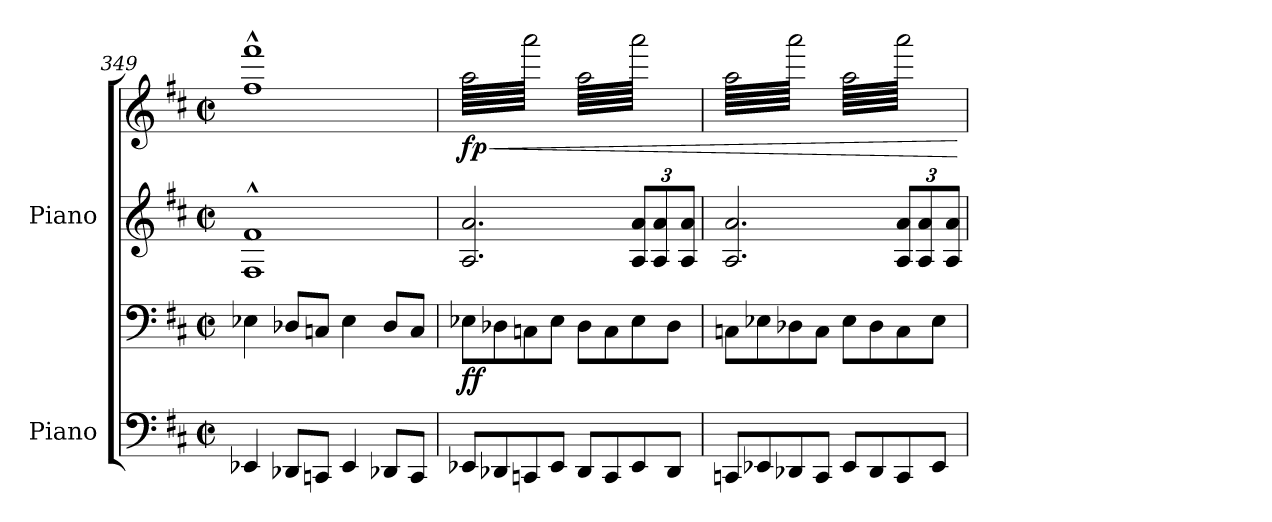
**kern	**kern	**dynam	**kern	**kern	**dynam
*part2	*part2	*part2	*part1	*part1	*part1
*staff4	*staff3	*staff3/4	*staff2	*staff1	*staff1/2
*I"Piano	*	*	*I"Piano	*	*
*I'Pno.	*	*	*I'Pno.	*	*
*clefF4	*clefF4	*	*clefG2	*clefG2	*
*k[f#c#]	*k[f#c#]	*	*k[f#c#]	*k[f#c#]	*
*M2/2	*M2/2	*	*M2/2	*M2/2	*
*met(c|)	*met(c|)	*	*met(c|)	*met(c|)	*
=349	=349	=349	=349	=349	=349
4EE-X/	4E-X\	.	1F#^^ 1f#^^	1ff#^^ 1fff#^^	.
8DD-X/L	8D-X/L	.	.	.	.
8CCn/J	8Cn/J	.	.	.	.
4EE-/	4E-\	.	.	.	.
8DD-X/L	8D-/L	.	.	.	.
8CC/J	8C/J	.	.	.	.
=350	=350	=350	=350	=350	=350
!	!	!LO:DY:b	!	!	!LO:HP:b
!	!	!	!	!	!LO:DY:n=1:b
*	*	*	*	*tremolo	*
8EE-X/L	8E-X\L	ff	2.A/ 2.a/	64aa\LLLL	< fp
.	.	.	.	64aaa\	.
.	.	.	.	64aa\	.
.	.	.	.	64aaa\	.
.	.	.	.	64aa\	.
.	.	.	.	64aaa\	.
.	.	.	.	64aa\	.
.	.	.	.	64aaa\	.
8DD-X/	8D-X\	.	.	64aa\	.
.	.	.	.	64aaa\	.
.	.	.	.	64aa\	.
.	.	.	.	64aaa\	.
.	.	.	.	64aa\	.
.	.	.	.	64aaa\	.
.	.	.	.	64aa\	.
.	.	.	.	64aaa\	.
8CCn/	8Cn\	.	.	64aa\	.
.	.	.	.	64aaa\	.
.	.	.	.	64aa\	.
.	.	.	.	64aaa\	.
.	.	.	.	64aa\	.
.	.	.	.	64aaa\	.
.	.	.	.	64aa\	.
.	.	.	.	64aaa\	.
8EE-/J	8E-\J	.	.	64aa\	.
.	.	.	.	64aaa\	.
.	.	.	.	64aa\	.
.	.	.	.	64aaa\	.
.	.	.	.	64aa\	.
.	.	.	.	64aaa\	.
.	.	.	.	64aa\	.
.	.	.	.	64aaa\JJJJ	.
8DD-/L	8D-\L	.	.	64aa\LLLL	.
.	.	.	.	64aaa\	.
.	.	.	.	64aa\	.
.	.	.	.	64aaa\	.
.	.	.	.	64aa\	.
.	.	.	.	64aaa\	.
.	.	.	.	64aa\	.
.	.	.	.	64aaa\	.
8CC/	8C\	.	.	64aa\	.
.	.	.	.	64aaa\	.
.	.	.	.	64aa\	.
.	.	.	.	64aaa\	.
.	.	.	.	64aa\	.
.	.	.	.	64aaa\	.
.	.	.	.	64aa\	.
.	.	.	.	64aaa\	.
*	*	*	*Xbrackettup	*	*
8EE-/	8E-\	.	12A/ 12a/L	64aa\	.
.	.	.	.	64aaa\	.
.	.	.	.	64aa\	.
.	.	.	.	64aaa\	.
.	.	.	.	64aa\	.
.	.	.	.	64aaa\	.
.	.	.	12A/ 12a/	.	.
.	.	.	.	64aa\	.
.	.	.	.	64aaa\	.
8DD-/J	8D-\J	.	.	64aa\	.
.	.	.	.	64aaa\	.
.	.	.	.	64aa\	.
.	.	.	12A/ 12a/J	.	.
.	.	.	.	64aaa\	.
.	.	.	.	64aa\	.
.	.	.	.	64aaa\	.
.	.	.	.	64aa\	.
.	.	.	.	64aaa\JJJJ	.
!!LO:LB:g=z
=351	=351	=351	=351	=351	=351
8CCn/L	8Cn\L	.	2.A/ 2.a/	64aa\LLLL	.
.	.	.	.	64aaa\	.
.	.	.	.	64aa\	.
.	.	.	.	64aaa\	.
.	.	.	.	64aa\	.
.	.	.	.	64aaa\	.
.	.	.	.	64aa\	.
.	.	.	.	64aaa\	.
8EE-X/	8E-X\	.	.	64aa\	.
.	.	.	.	64aaa\	.
.	.	.	.	64aa\	.
.	.	.	.	64aaa\	.
.	.	.	.	64aa\	.
.	.	.	.	64aaa\	.
.	.	.	.	64aa\	.
.	.	.	.	64aaa\	.
8DD-X/	8D-X\	.	.	64aa\	.
.	.	.	.	64aaa\	.
.	.	.	.	64aa\	.
.	.	.	.	64aaa\	.
.	.	.	.	64aa\	.
.	.	.	.	64aaa\	.
.	.	.	.	64aa\	.
.	.	.	.	64aaa\	.
8CC/J	8C\J	.	.	64aa\	.
.	.	.	.	64aaa\	.
.	.	.	.	64aa\	.
.	.	.	.	64aaa\	.
.	.	.	.	64aa\	.
.	.	.	.	64aaa\	.
.	.	.	.	64aa\	.
.	.	.	.	64aaa\JJJJ	.
8EE-/L	8E-\L	.	.	64aa\LLLL	.
.	.	.	.	64aaa\	.
.	.	.	.	64aa\	.
.	.	.	.	64aaa\	.
.	.	.	.	64aa\	.
.	.	.	.	64aaa\	.
.	.	.	.	64aa\	.
.	.	.	.	64aaa\	.
8DD-/	8D-\	.	.	64aa\	.
.	.	.	.	64aaa\	.
.	.	.	.	64aa\	.
.	.	.	.	64aaa\	.
.	.	.	.	64aa\	.
.	.	.	.	64aaa\	.
.	.	.	.	64aa\	.
.	.	.	.	64aaa\	.
8CC/	8C\	.	12A/ 12a/L	64aa\	.
.	.	.	.	64aaa\	.
.	.	.	.	64aa\	.
.	.	.	.	64aaa\	.
.	.	.	.	64aa\	.
.	.	.	.	64aaa\	.
.	.	.	12A/ 12a/	.	.
.	.	.	.	64aa\	.
.	.	.	.	64aaa\	.
8EE-/J	8E-\J	.	.	64aa\	.
.	.	.	.	64aaa\	.
.	.	.	.	64aa\	.
.	.	.	12A/ 12a/J	.	.
.	.	.	.	64aaa\	.
.	.	.	.	64aa\	.
.	.	.	.	64aaa\	.
.	.	.	.	64aa\	.
.	.	.	.	64aaa\JJJJ	.
*	*	*	*	*Xtremolo	*
.	.	.	.	.	[
.	.	.	.	.	.
.	.	.	.	.	.
.	.	.	.	.	.
.	.	.	.	.	.
.	.	.	.	.	.
.	.	.	.	.	.
.	.	.	.	.	.
.	.	.	.	.	.
.	.	.	.	.	.
.	.	.	.	.	.
.	.	.	.	.	.
.	.	.	.	.	.
.	.	.	.	.	.
.	.	.	.	.	.
.	.	.	.	.	.
=	=	=	=	=	=
*-	*-	*-	*-	*-	*-
